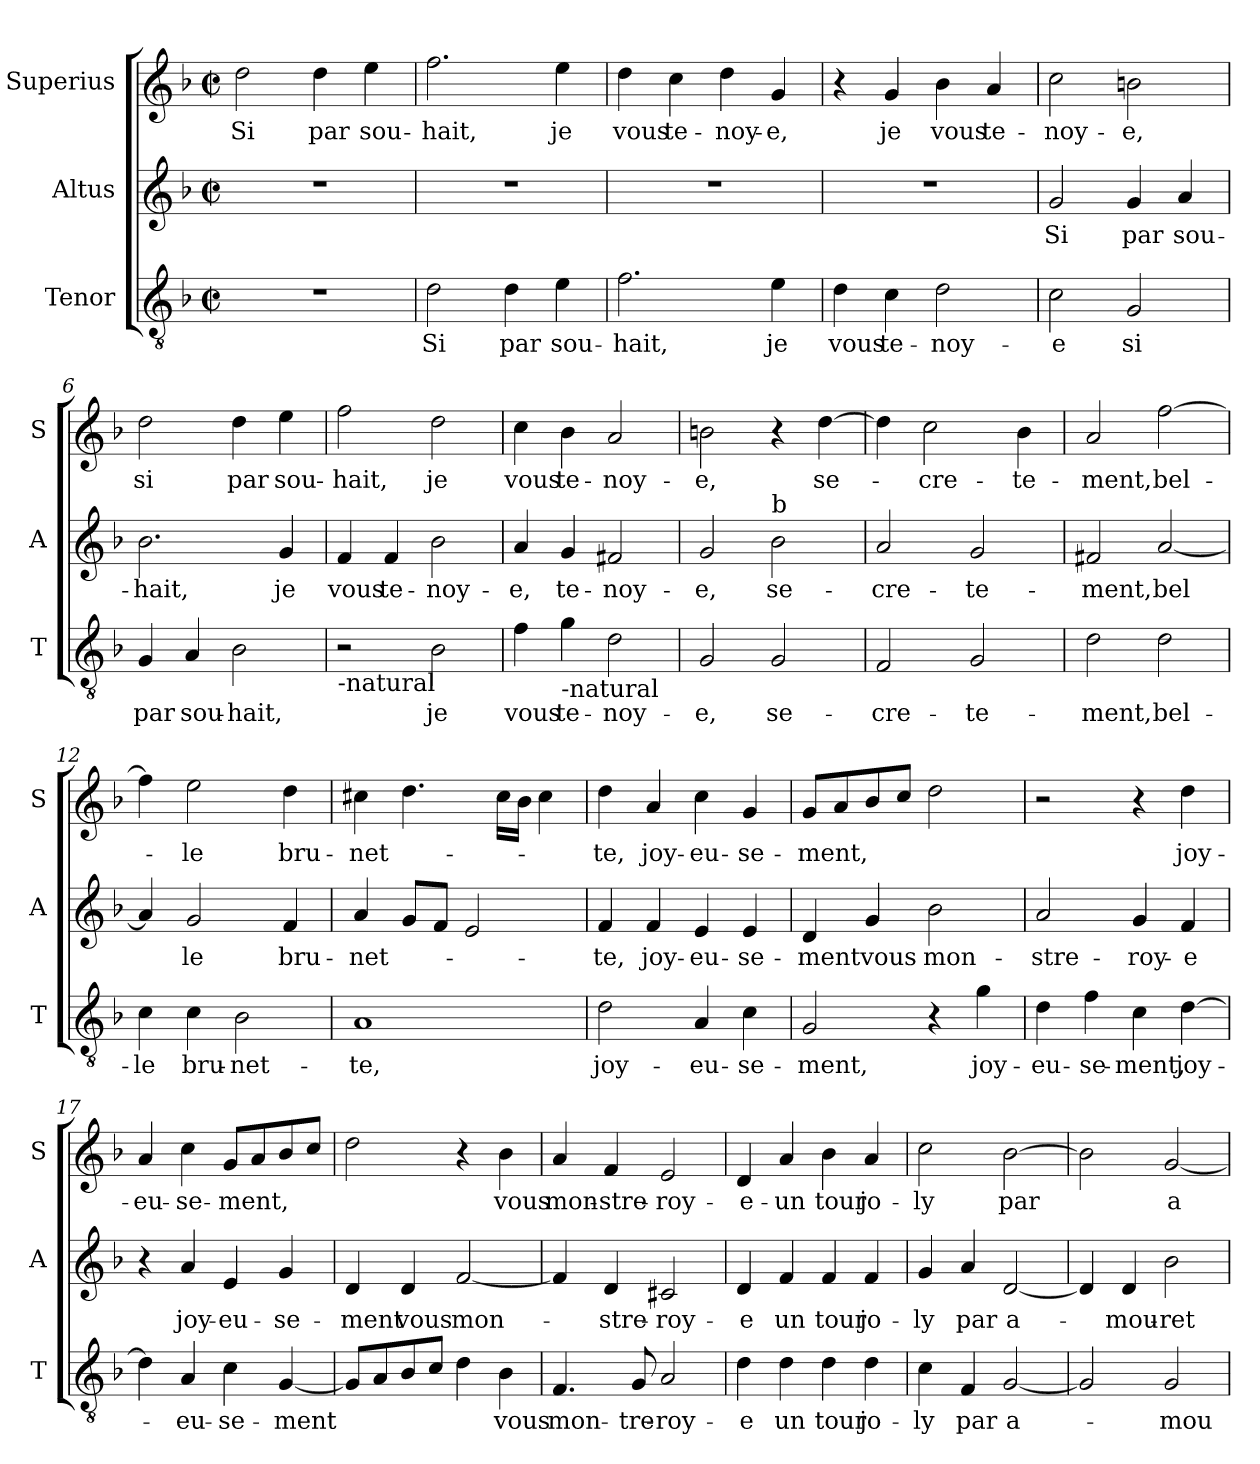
**kern	**text	**kern	**text	**kern	**text
*part3	*part3	*part2	*part2	*part1	*part1
*staff3	*staff3	*staff2	*staff2	*staff1	*staff1
*I"Tenor	*	*I"Altus	*	*I"Superius	*
*I'T	*	*I'A	*	*I'S	*
*clefGv2	*	*clefG2	*	*clefG2	*
*k[b-]	*	*k[b-]	*	*k[b-]	*
*F:	*	*F:	*	*F:	*
*M2/2	*	*M2/2	*	*M2/2	*
*met(c|)	*	*met(c|)	*	*met(c|)	*
=1	=1	=1	=1	=1	=1
!	!	!	!	!	!LO:LY:b
1r	.	1r	.	2dd\	Si
!	!	!	!	!	!LO:LY:b
.	.	.	.	4dd\	par
!	!	!	!	!	!LO:LY:b
.	.	.	.	4ee\	sou-
=2	=2	=2	=2	=2	=2
!	!LO:LY:b	!	!	!	!LO:LY:b
2d\	Si	1r	.	2.ff\	-hait,
!	!LO:LY:b	!	!	!	!
4d\	par	.	.	.	.
!	!LO:LY:b	!	!	!	!LO:LY:b
4e\	sou-	.	.	4ee\	je
=3	=3	=3	=3	=3	=3
!	!LO:LY:b	!	!	!	!LO:LY:b
2.f\	-hait,	1r	.	4dd\	vous
!	!	!	!	!	!LO:LY:b
.	.	.	.	4cc\	te-
!	!	!	!	!	!LO:LY:b
.	.	.	.	4dd\	-noy-
!	!LO:LY:b	!	!	!	!LO:LY:b
4e\	je	.	.	4g/	-e,
=4	=4	=4	=4	=4	=4
!	!LO:LY:b	!	!	!	!
4d\	vous	1r	.	4r	.
!	!LO:LY:b	!	!	!	!LO:LY:b
4c\	te-	.	.	4g/	je
!	!LO:LY:b	!	!	!	!LO:LY:b
2d\	-noy-	.	.	4b-\	vous
!	!	!	!	!	!LO:LY:b
.	.	.	.	4a/	te-
=5	=5	=5	=5	=5	=5
!	!LO:LY:b	!	!LO:LY:b	!	!LO:LY:b
2c\	-e	2g/	Si	2cc\	-noy-
!	!LO:LY:b	!	!LO:LY:b	!	!LO:LY:b
2G/	si	4g/	par	2bn\	-e,
!	!	!	!LO:LY:b	!	!
.	.	4a/	sou-	.	.
!!LO:LB:g=z
=6	=6	=6	=6	=6	=6
!	!LO:LY:b	!	!LO:LY:b	!	!LO:LY:b
4G/	par	2.b-\	-hait,	2dd\	si
!	!LO:LY:b	!	!	!	!
4A/	sou-	.	.	.	.
!	!LO:LY:b	!	!	!	!LO:LY:b
2B-\	-hait,	.	.	4dd\	par
!	!	!	!LO:LY:b	!	!LO:LY:b
.	.	4g/	je	4ee\	sou-
=7	=7	=7	=7	=7	=7
!LO:TX:b:t=-natural	!	!	!	!	!
!	!	!	!LO:LY:b	!	!LO:LY:b
2r	.	4f/	vous	2ff\	-hait,
!	!	!	!LO:LY:b	!	!
.	.	4f/	te-	.	.
!	!LO:LY:b	!	!LO:LY:b	!	!LO:LY:b
2B-\	je	2b-\	-noy-	2dd\	je
=8	=8	=8	=8	=8	=8
!	!LO:LY:b	!	!LO:LY:b	!	!LO:LY:b
4f\	vous	4a/	-e,	4cc\	vous
!LO:TX:b:t=-natural	!	!	!	!	!
!	!LO:LY:b	!	!LO:LY:b	!	!LO:LY:b
4g\	te-	4g/	te-	4b-\	te-
!	!LO:LY:b	!	!LO:LY:b	!	!LO:LY:b
2d\	-noy-	2f#X/	-noy-	2a/	-noy-
=9	=9	=9	=9	=9	=9
!	!LO:LY:b	!	!LO:LY:b	!	!LO:LY:b
2G/	-e,	2g/	-e,	2bn\	-e,
!	!	!LO:TX:a:t=b	!	!	!
!	!LO:LY:b	!	!LO:LY:b	!	!
2G/	se-	2b-\	se-	4r	.
!	!	!	!	!	!LO:LY:b
.	.	.	.	[4dd\	se-
=10	=10	=10	=10	=10	=10
!	!LO:LY:b	!	!LO:LY:b	!	!
2F/	-cre-	2a/	-cre-	4dd\]	.
!	!	!	!	!	!LO:LY:b
.	.	.	.	2cc\	-cre-
!	!LO:LY:b	!	!LO:LY:b	!	!
2G/	-te-	2g/	-te-	.	.
!	!	!	!	!	!LO:LY:b
.	.	.	.	4b-\	-te-
!!LO:LB:g=z
=11	=11	=11	=11	=11	=11
!	!LO:LY:b	!	!LO:LY:b	!	!LO:LY:b
2d\	-ment,	2f#X/	-ment,	2a/	-ment,
!	!LO:LY:b	!	!LO:LY:b	!	!LO:LY:b
2d\	bel-	[2a/	bel	[2ff\	bel-
=12	=12	=12	=12	=12	=12
!	!LO:LY:b	!	!	!	!
4c\	-le	4a/]	.	4ff\]	.
!	!LO:LY:b	!	!LO:LY:b	!	!LO:LY:b
4c\	bru-	2g/	le	2ee\	-le
!	!LO:LY:b	!	!	!	!
2B-\	-net-	.	.	.	.
!	!	!	!LO:LY:b	!	!LO:LY:b
.	.	4f/	bru-	4dd\	bru-
=13	=13	=13	=13	=13	=13
!	!LO:LY:b	!	!LO:LY:b	!	!LO:LY:b
1A	-te,	4a/	-net-	4cc#X\	-net-
.	.	8g/L	.	4.dd\	.
.	.	8f/J	.	.	.
.	.	2e/	.	.	.
.	.	.	.	16cc#\LL	.
.	.	.	.	16b-\JJ	.
.	.	.	.	4cc#\	.
=14	=14	=14	=14	=14	=14
!	!LO:LY:b	!	!LO:LY:b	!	!LO:LY:b
2d\	joy-	4f/	-te,	4dd\	-te,
!	!	!	!LO:LY:b	!	!LO:LY:b
.	.	4f/	joy-	4a/	joy-
!	!LO:LY:b	!	!LO:LY:b	!	!LO:LY:b
4A/	-eu-	4e/	-eu-	4cc\	-eu-
!	!LO:LY:b	!	!LO:LY:b	!	!LO:LY:b
4c\	-se-	4e/	-se-	4g/	-se-
=15	=15	=15	=15	=15	=15
!	!LO:LY:b	!	!LO:LY:b	!	!LO:LY:b
2G/	-ment,	4d/	-ment	8g/L	-ment,
.	.	.	.	8a/	.
!	!	!	!LO:LY:b	!	!
.	.	4g/	vous	8b-/	.
.	.	.	.	8cc/J	.
!	!	!	!LO:LY:b	!	!
4r	.	2b-\	mon-	2dd\	.
!	!LO:LY:b	!	!	!	!
4g\	joy-	.	.	.	.
!!LO:PB:g=z
=16	=16	=16	=16	=16	=16
!	!LO:LY:b	!	!LO:LY:b	!	!
4d\	-eu-	2a/	-stre-	2r	.
!	!LO:LY:b	!	!	!	!
4f\	-se-	.	.	.	.
!	!LO:LY:b	!	!LO:LY:b	!	!
4c\	-ment,	4g/	-roy-	4r	.
!	!LO:LY:b	!	!LO:LY:b	!	!LO:LY:b
[4d\	joy-	4f/	-e	4dd\	joy-
=17	=17	=17	=17	=17	=17
!	!	!	!	!	!LO:LY:b
4d\]	.	4r	.	4a/	-eu-
!	!LO:LY:b	!	!LO:LY:b	!	!LO:LY:b
4A/	-eu-	4a/	joy-	4cc\	-se-
!	!LO:LY:b	!	!LO:LY:b	!	!LO:LY:b
4c\	-se-	4e/	-eu-	8g/L	-ment,
.	.	.	.	8a/	.
!	!LO:LY:b	!	!LO:LY:b	!	!
[4G/	-ment	4g/	-se-	8b-/	.
.	.	.	.	8cc/J	.
=18	=18	=18	=18	=18	=18
!	!	!	!LO:LY:b	!	!
8G/L]	.	4d/	-ment	2dd\	.
8A/	.	.	.	.	.
!	!	!	!LO:LY:b	!	!
8B-/	.	4d/	vous	.	.
8c/J	.	.	.	.	.
!	!	!	!LO:LY:b	!	!
4d\	.	[2f/	mon-	4r	.
!	!LO:LY:b	!	!	!	!LO:LY:b
4B-\	vous	.	.	4b-\	vous
=19	=19	=19	=19	=19	=19
!	!LO:LY:b	!	!	!	!LO:LY:b
4.F/	mon-	4f/]	.	4a/	mon-
!	!	!	!LO:LY:b	!	!LO:LY:b
.	.	4d/	-stre-	4f/	-stre-
!	!LO:LY:b	!	!	!	!
8G/	-tre-	.	.	.	.
!	!LO:LY:b	!	!LO:LY:b	!	!LO:LY:b
2A/	-roy-	2c#X/	-roy-	2e/	-roy-
=20	=20	=20	=20	=20	=20
!	!LO:LY:b	!	!LO:LY:b	!	!LO:LY:b
4d\	-e	4d/	-e	4d/	-e-
!	!LO:LY:b	!	!LO:LY:b	!	!LO:LY:b
4d\	un	4f/	un	4a/	-un
!	!LO:LY:b	!	!LO:LY:b	!	!LO:LY:b
4d\	tour	4f/	tour	4b-\	tour
!	!LO:LY:b	!	!LO:LY:b	!	!LO:LY:b
4d\	jo-	4f/	jo-	4a/	jo-
!!LO:LB:g=z
=21	=21	=21	=21	=21	=21
!	!LO:LY:b	!	!LO:LY:b	!	!LO:LY:b
4c\	-ly	4g/	-ly	2cc\	-ly
!	!LO:LY:b	!	!LO:LY:b	!	!
4F/	par	4a/	par	.	.
!	!LO:LY:b	!	!LO:LY:b	!	!LO:LY:b
[2G/	a-	[2d/	a-	[2b-\	par
=22	=22	=22	=22	=22	=22
2G/]	.	4d/]	.	2b-\]	.
!	!	!	!LO:LY:b	!	!
.	.	4d/	-mou-	.	.
!	!LO:LY:b	!	!LO:LY:b	!	!LO:LY:b
2G/	-mou-	2b-\	-ret-	[2g/	a-
=	=	=	=	=	=
*-	*-	*-	*-	*-	*-
